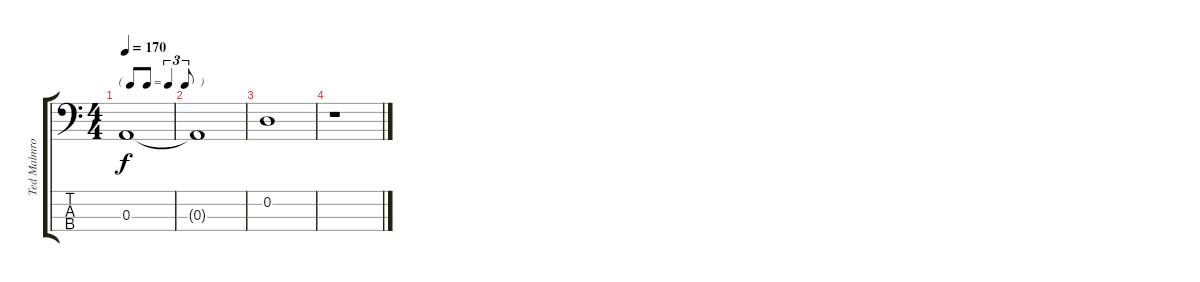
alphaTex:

\track ("Ted Malmros - Bass" "Ted Malmro") {instrument electricbasspick}
\staff {score tabs}
\tuning (G2 D2 A1 E1) {hide}
\ts (4 4)
\tf triplet8th
\tempo 170
\clef f4
\ks c
0.3.1{dy f} |
0.3{t}.1 |
0.2.1 |
r.1
